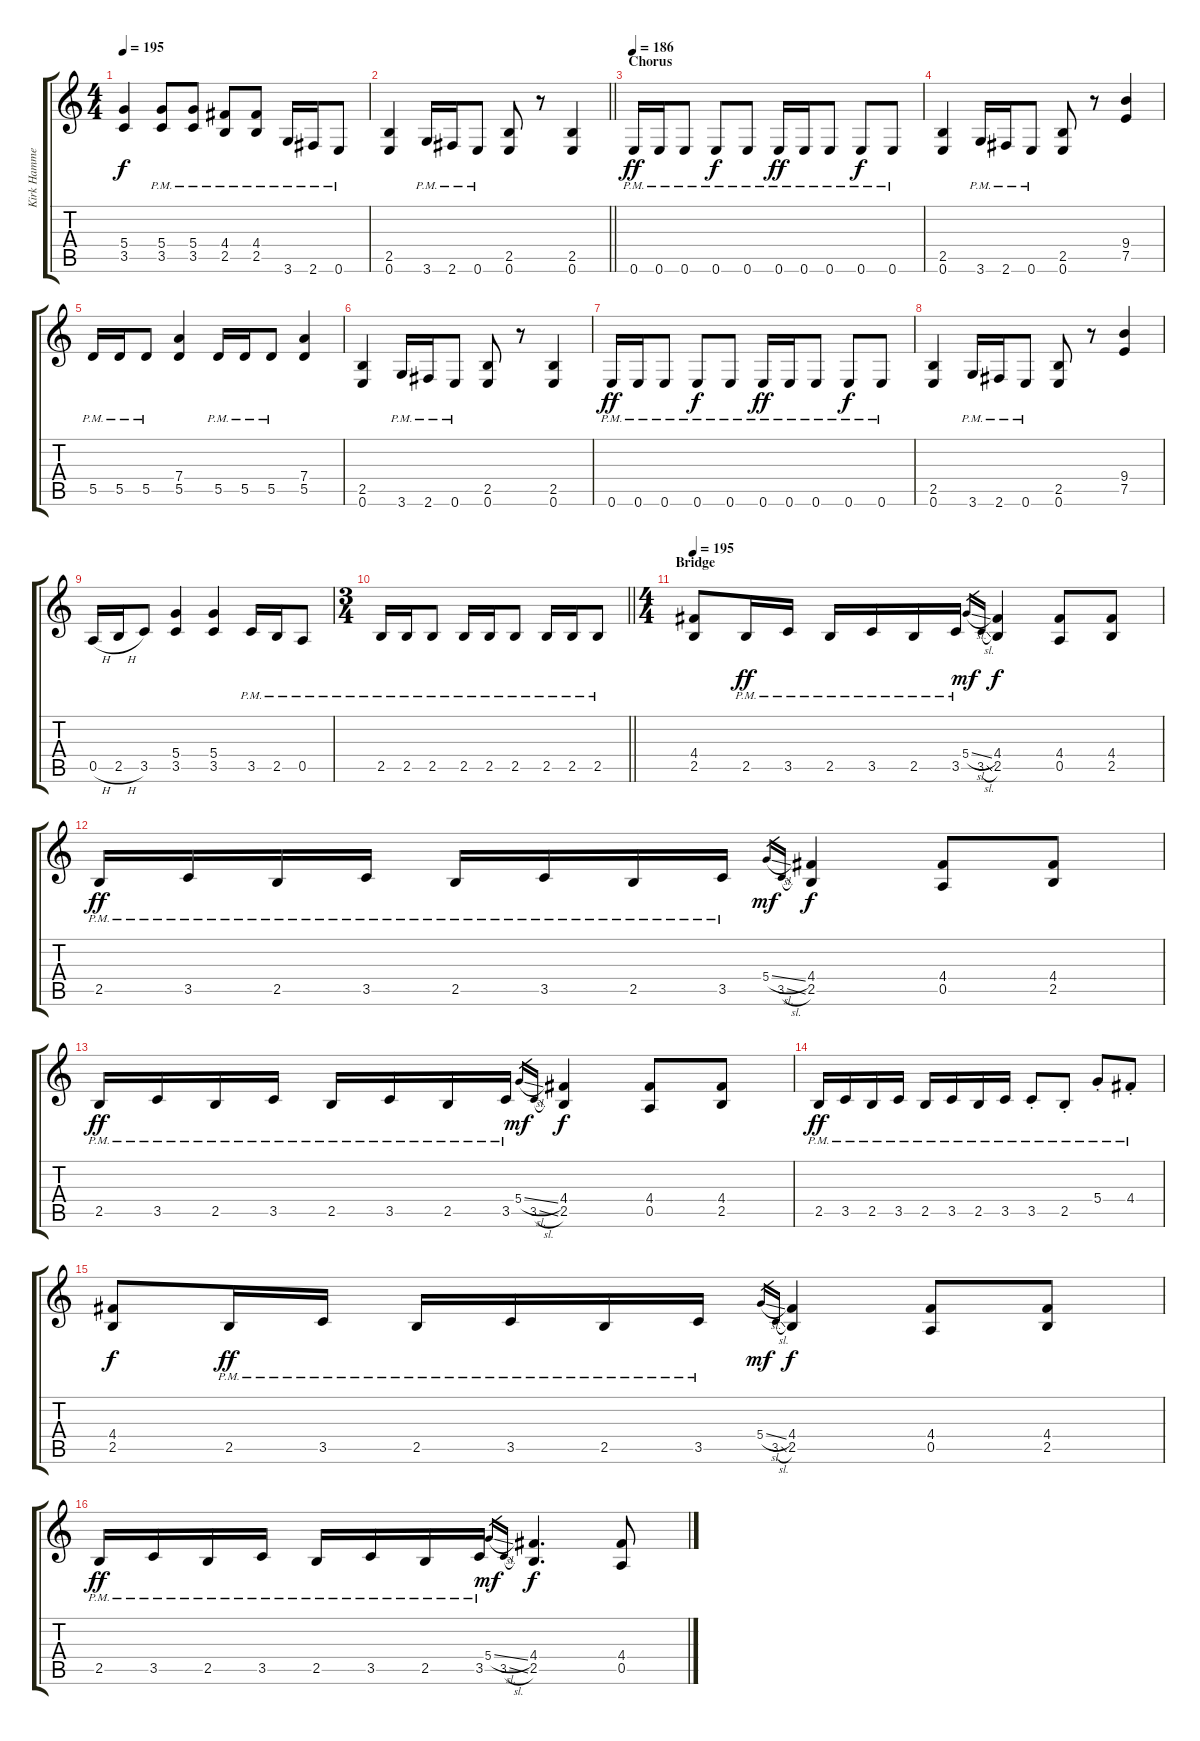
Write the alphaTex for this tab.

\track ("Kirk Hammett" "Kirk Hamme") {instrument distortionguitar}
\staff {score tabs}
\tuning (E4 B3 G3 D3 A2 E2) {hide}
\ts (4 4)
\tempo 195
\clef g2
\ks c
(5.4 3.5).4{dy f} (5.4{pm} 3.5{pm}).8 (5.4{pm} 3.5{pm}).8 (4.4{pm} 2.5{pm}).8 (4.4{pm} 2.5{pm}).8 3.6{pm}.16 2.6{pm}.16 0.6{pm}.8 |
\barLineRight lightlight
(2.5 0.6).4 3.6{pm}.16 2.6{pm}.16 0.6{pm}.8 (2.5 0.6).8 r.8 (2.5 0.6).4 |
\section ("" "Chorus")
\tempo 186
0.6{pm}.16{dy ff} 0.6{pm}.16 0.6{pm}.8 0.6{pm}.8{dy f} 0.6{pm}.8 0.6{pm}.16{dy ff} 0.6{pm}.16 0.6{pm}.8 0.6{pm}.8{dy f} 0.6{pm}.8 |
(2.5 0.6).4 3.6{pm}.16 2.6{pm}.16 0.6{pm}.8 (2.5 0.6).8 r.8 (9.4 7.5).4 |
5.5{pm}.16 5.5{pm}.16 5.5{pm}.8 (7.4 5.5).4 5.5{pm}.16 5.5{pm}.16 5.5{pm}.8 (7.4 5.5).4 |
(2.5 0.6).4 3.6{pm}.16 2.6{pm}.16 0.6{pm}.8 (2.5 0.6).8 r.8 (2.5 0.6).4 |
0.6{pm}.16{dy ff} 0.6{pm}.16 0.6{pm}.8 0.6{pm}.8{dy f} 0.6{pm}.8 0.6{pm}.16{dy ff} 0.6{pm}.16 0.6{pm}.8 0.6{pm}.8{dy f} 0.6{pm}.8 |
(2.5 0.6).4 3.6{pm}.16 2.6{pm}.16 0.6{pm}.8 (2.5 0.6).8 r.8 (9.4 7.5).4 |
0.5{h}.16 2.5{h}.16 3.5.8 (5.4 3.5).4 (5.4 3.5).4 3.5{pm}.16 2.5{pm}.16 0.5{pm}.8 |
\ts (3 4)
\barLineRight lightlight
2.5{pm}.16 2.5{pm}.16 2.5{pm}.8 2.5{pm}.16 2.5{pm}.16 2.5{pm}.8 2.5{pm}.16 2.5{pm}.16 2.5{pm}.8 |
\ts (4 4)
\section ("" "Bridge")
\tempo 195
(4.4 2.5).8 2.5{pm}.16{dy ff} 3.5{pm}.16 2.5{pm}.16 3.5{pm}.16 2.5{pm}.16 3.5{pm}.16 5.4{sl}.16{gr dy mf} 3.5{sl}.16{gr} (4.4 2.5).4{dy f} (4.4 0.5).8 (4.4 2.5).8 |
2.5{pm}.16{dy ff} 3.5{pm}.16 2.5{pm}.16 3.5{pm}.16 2.5{pm}.16 3.5{pm}.16 2.5{pm}.16 3.5{pm}.16 5.4{sl}.16{gr dy mf} 3.5{sl}.16{gr} (4.4 2.5).4{dy f} (4.4 0.5).8 (4.4 2.5).8 |
2.5{pm}.16{dy ff} 3.5{pm}.16 2.5{pm}.16 3.5{pm}.16 2.5{pm}.16 3.5{pm}.16 2.5{pm}.16 3.5{pm}.16 5.4{sl}.16{gr dy mf} 3.5{sl}.16{gr} (4.4 2.5).4{dy f} (4.4 0.5).8 (4.4 2.5).8 |
2.5{pm}.16{dy ff} 3.5{pm}.16 2.5{pm}.16 3.5{pm}.16 2.5{pm}.16 3.5{pm}.16 2.5{pm}.16 3.5{pm}.16 3.5{pm st}.8 2.5{pm st}.8 5.4{pm st}.8 4.4{pm st}.8 |
(4.4 2.5).8{dy f} 2.5{pm}.16{dy ff} 3.5{pm}.16 2.5{pm}.16 3.5{pm}.16 2.5{pm}.16 3.5{pm}.16 5.4{sl}.16{gr dy mf} 3.5{sl}.16{gr} (4.4 2.5).4{dy f} (4.4 0.5).8 (4.4 2.5).8 |
2.5{pm}.16{dy ff} 3.5{pm}.16 2.5{pm}.16 3.5{pm}.16 2.5{pm}.16 3.5{pm}.16 2.5{pm}.16 3.5{pm}.16 5.4{sl}.16{gr dy mf} 3.5{sl}.16{gr} (4.4 2.5).4{d dy f} (4.4 0.5).8
